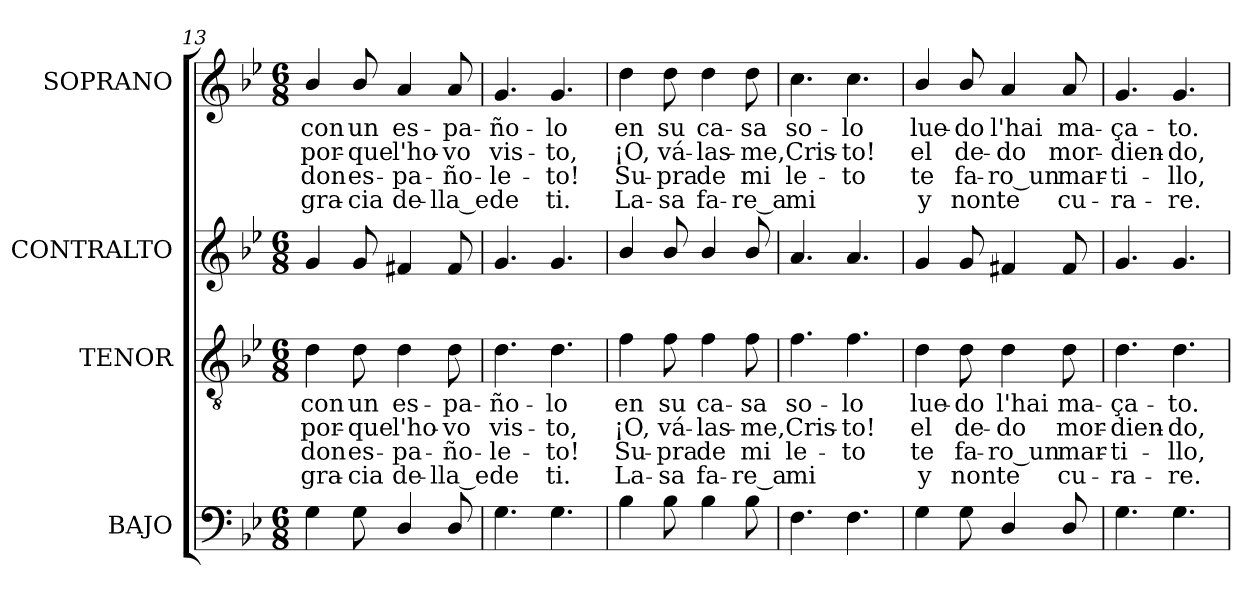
**kern	**kern	**text	**text	**text	**text	**kern	**kern	**text	**text	**text	**text
*part4	*part3	*part3	*part3	*part3	*part3	*part2	*part1	*part1	*part1	*part1	*part1
*staff4	*staff3	*staff3	*staff3	*staff3	*staff3	*staff2	*staff1	*staff1	*staff1	*staff1	*staff1
*I"BAJO	*I"TENOR	*	*	*	*	*I"CONTRALTO	*I"SOPRANO	*	*	*	*
*I'B.	*I'T.	*	*	*	*	*I'A.	*I'S.	*	*	*	*
*clefF4	*clefGv2	*	*	*	*	*clefG2	*clefG2	*	*	*	*
*	*ITrd7c12	*	*	*	*	*	*	*	*	*	*
*k[b-e-]	*k[b-e-]	*	*	*	*	*k[b-e-]	*k[b-e-]	*	*	*	*
*B-:	*B-:	*	*	*	*	*B-:	*B-:	*	*	*	*
*M6/8	*M6/8	*	*	*	*	*M6/8	*M6/8	*	*	*	*
=13	=13	=13	=13	=13	=13	=13	=13	=13	=13	=13	=13
!	!	!LO:LY:b:color=#000000	!LO:LY:b:color=#000000	!LO:LY:b:color=#000000	!LO:LY:b:color=#000000	!	!	!	!	!	!
!	!	!	!	!	!	!	!	!LO:LY:b:color=#000000	!LO:LY:b:color=#000000	!LO:LY:b:color=#000000	!LO:LY:b:color=#000000
4Gi\	4Di\	con	por-	don	gra-	4gi/	4b-i/	con	por-	don	gra-
!	!	!LO:LY:b:color=#000000	!LO:LY:b:color=#000000	!LO:LY:b:color=#000000	!LO:LY:b:color=#000000	!	!	!	!	!	!
!	!	!	!	!	!	!	!	!LO:LY:b:color=#000000	!LO:LY:b:color=#000000	!LO:LY:b:color=#000000	!LO:LY:b:color=#000000
8Gi\	8Di\	un	-que	es-	-cia	8gi/	8b-i/	un	-que	es-	-cia
!	!	!LO:LY:b:color=#000000	!LO:LY:b:color=#000000	!LO:LY:b:color=#000000	!LO:LY:b:color=#000000	!	!	!	!	!	!
!	!	!	!	!	!	!	!	!LO:LY:b:color=#000000	!LO:LY:b:color=#000000	!LO:LY:b:color=#000000	!LO:LY:b:color=#000000
4Di/	4Di\	es-	l'ho-	-pa-	de-	4f#Xi/	4ai/	es-	l'ho-	-pa-	de-
!	!	!LO:LY:b:color=#000000	!LO:LY:b:color=#000000	!LO:LY:b:color=#000000	!LO:LY:b:color=#000000	!	!	!	!	!	!
!	!	!	!	!	!	!	!	!LO:LY:b:color=#000000	!LO:LY:b:color=#000000	!LO:LY:b:color=#000000	!LO:LY:b:color=#000000
8Di/	8Di\	-pa-	-vo	-ño-	-lla_e	8f#i/	8ai/	-pa-	-vo	-ño-	-lla_e
=14	=14	=14	=14	=14	=14	=14	=14	=14	=14	=14	=14
!	!	!LO:LY:b:color=#000000	!LO:LY:b:color=#000000	!LO:LY:b:color=#000000	!LO:LY:b:color=#000000	!	!	!	!	!	!
!	!	!	!	!	!	!	!	!LO:LY:b:color=#000000	!LO:LY:b:color=#000000	!LO:LY:b:color=#000000	!LO:LY:b:color=#000000
4.Gi\	4.Di\	-ño-	vis-	-le-	de	4.gi/	4.gi/	-ño-	vis-	-le-	de
!	!	!LO:LY:b:color=#000000	!LO:LY:b:color=#000000	!LO:LY:b:color=#000000	!LO:LY:b:color=#000000	!	!	!	!	!	!
!	!	!	!	!	!	!	!	!LO:LY:b:color=#000000	!LO:LY:b:color=#000000	!LO:LY:b:color=#000000	!LO:LY:b:color=#000000
4.Gi\	4.Di\	-lo	-to,	-to!	ti.	4.gi/	4.gi/	-lo	-to,	-to!	ti.
=15	=15	=15	=15	=15	=15	=15	=15	=15	=15	=15	=15
!	!	!LO:LY:b:color=#000000	!LO:LY:b:color=#000000	!LO:LY:b:color=#000000	!LO:LY:b:color=#000000	!	!	!	!	!	!
!	!	!	!	!	!	!	!	!LO:LY:b:color=#000000	!LO:LY:b:color=#000000	!LO:LY:b:color=#000000	!LO:LY:b:color=#000000
4B-i\	4Fi\	en	¡O,	Su-	La-	4b-i/	4ddi\	en	¡O,	Su-	La-
!	!	!LO:LY:b:color=#000000	!LO:LY:b:color=#000000	!LO:LY:b:color=#000000	!LO:LY:b:color=#000000	!	!	!	!	!	!
!	!	!	!	!	!	!	!	!LO:LY:b:color=#000000	!LO:LY:b:color=#000000	!LO:LY:b:color=#000000	!LO:LY:b:color=#000000
8B-i\	8Fi\	su	vá-	-pra	-sa	8b-i/	8ddi\	su	vá-	-pra	-sa
!	!	!LO:LY:b:color=#000000	!LO:LY:b:color=#000000	!LO:LY:b:color=#000000	!LO:LY:b:color=#000000	!	!	!	!	!	!
!	!	!	!	!	!	!	!	!LO:LY:b:color=#000000	!LO:LY:b:color=#000000	!LO:LY:b:color=#000000	!LO:LY:b:color=#000000
4B-i\	4Fi\	ca-	-las-	de	fa-	4b-i/	4ddi\	ca-	-las-	de	fa-
!	!	!LO:LY:b:color=#000000	!LO:LY:b:color=#000000	!LO:LY:b:color=#000000	!LO:LY:b:color=#000000	!	!	!	!	!	!
!	!	!	!	!	!	!	!	!LO:LY:b:color=#000000	!LO:LY:b:color=#000000	!LO:LY:b:color=#000000	!LO:LY:b:color=#000000
8B-i\	8Fi\	-sa	-me,	mi	-re_a	8b-i/	8ddi\	-sa	-me,	mi	-re_a
!!LO:LB:g=z
=16	=16	=16	=16	=16	=16	=16	=16	=16	=16	=16	=16
!	!	!LO:LY:b:color=#000000	!LO:LY:b:color=#000000	!LO:LY:b:color=#000000	!LO:LY:b:color=#000000	!	!	!	!	!	!
!	!	!	!	!	!	!	!	!LO:LY:b:color=#000000	!LO:LY:b:color=#000000	!LO:LY:b:color=#000000	!LO:LY:b:color=#000000
4.Fi\	4.Fi\	so-	Cris-	le-	mi	4.ai/	4.cci\	so-	Cris-	le-	mi
!	!	!LO:LY:b:color=#000000	!LO:LY:b:color=#000000	!LO:LY:b:color=#000000	!	!	!	!	!	!	!
!	!	!	!	!	!	!	!	!LO:LY:b:color=#000000	!LO:LY:b:color=#000000	!LO:LY:b:color=#000000	!
4.Fi\	4.Fi\	-lo	-to!	-to	.	4.ai/	4.cci\	-lo	-to!	-to	.
=17	=17	=17	=17	=17	=17	=17	=17	=17	=17	=17	=17
!	!	!LO:LY:b:color=#000000	!LO:LY:b:color=#000000	!LO:LY:b:color=#000000	!LO:LY:b:color=#000000	!	!	!	!	!	!
!	!	!	!	!	!	!	!	!LO:LY:b:color=#000000	!LO:LY:b:color=#000000	!LO:LY:b:color=#000000	!LO:LY:b:color=#000000
4Gi\	4Di\	lue-	el	te	y	4gi/	4b-i/	lue-	el	te	y
!	!	!LO:LY:b:color=#000000	!LO:LY:b:color=#000000	!LO:LY:b:color=#000000	!LO:LY:b:color=#000000	!	!	!	!	!	!
!	!	!	!	!	!	!	!	!LO:LY:b:color=#000000	!LO:LY:b:color=#000000	!LO:LY:b:color=#000000	!LO:LY:b:color=#000000
8Gi\	8Di\	-do	de-	fa-	non	8gi/	8b-i/	-do	de-	fa-	non
!	!	!LO:LY:b:color=#000000	!LO:LY:b:color=#000000	!LO:LY:b:color=#000000	!LO:LY:b:color=#000000	!	!	!	!	!	!
!	!	!	!	!	!	!	!	!LO:LY:b:color=#000000	!LO:LY:b:color=#000000	!LO:LY:b:color=#000000	!LO:LY:b:color=#000000
4Di/	4Di\	l'hai	-do	-ro_un	te	4f#Xi/	4ai/	l'hai	-do	-ro_un	te
!	!	!LO:LY:b:color=#000000	!LO:LY:b:color=#000000	!LO:LY:b:color=#000000	!LO:LY:b:color=#000000	!	!	!	!	!	!
!	!	!	!	!	!	!	!	!LO:LY:b:color=#000000	!LO:LY:b:color=#000000	!LO:LY:b:color=#000000	!LO:LY:b:color=#000000
8Di/	8Di\	ma-	mor-	mar-	cu-	8f#i/	8ai/	ma-	mor-	mar-	cu-
=18	=18	=18	=18	=18	=18	=18	=18	=18	=18	=18	=18
!	!	!LO:LY:b:color=#000000	!LO:LY:b:color=#000000	!LO:LY:b:color=#000000	!LO:LY:b:color=#000000	!	!	!	!	!	!
!	!	!	!	!	!	!	!	!LO:LY:b:color=#000000	!LO:LY:b:color=#000000	!LO:LY:b:color=#000000	!LO:LY:b:color=#000000
4.Gi\	4.Di\	-ça-	-dien-	-ti-	-ra-	4.gi/	4.gi/	-ça-	-dien-	-ti-	-ra-
!	!	!LO:LY:b:color=#000000	!LO:LY:b:color=#000000	!LO:LY:b:color=#000000	!LO:LY:b:color=#000000	!	!	!	!	!	!
!	!	!	!	!	!	!	!	!LO:LY:b:color=#000000	!LO:LY:b:color=#000000	!LO:LY:b:color=#000000	!LO:LY:b:color=#000000
4.Gi\	4.Di\	-to.	-do,	-llo,	-re.	4.gi/	4.gi/	-to.	-do,	-llo,	-re.
=	=	=	=	=	=	=	=	=	=	=	=
*-	*-	*-	*-	*-	*-	*-	*-	*-	*-	*-	*-
